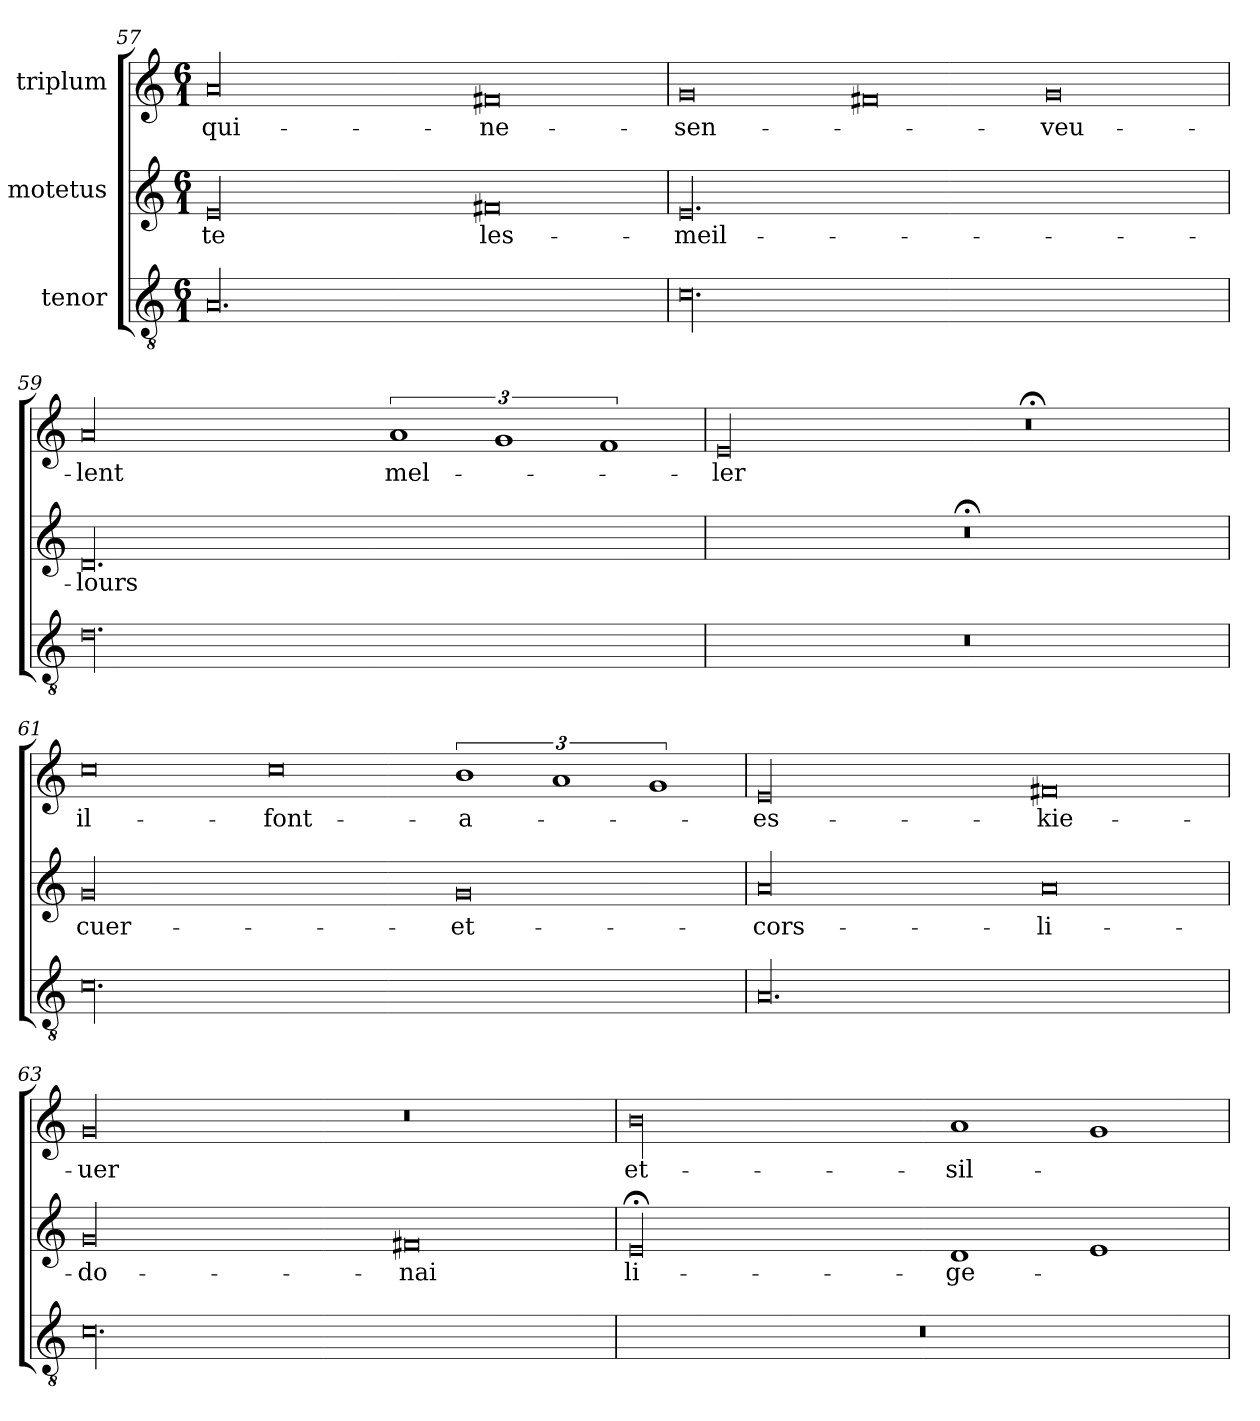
**kern	**kern	**text	**kern	**text
*part3	*part2	*part2	*part1	*part1
*staff3	*staff2	*staff2	*staff1	*staff1
*I"tenor	*I"motetus	*	*I"triplum	*
*clefGv2	*clefG2	*	*clefG2	*
*k[]	*k[]	*	*k[]	*
*C:	*C:	*	*C:	*
*M6/1	*M6/1	*	*M6/1	*
=57	=57	=57	=57	=57
00.A/	00e/	-te	00a/	qui-
.	0f#X/	les-	0f#X/	ne-
=58	=58	=58	=58	=58
00.c\	00.e/	meil-	0g/	sen-
.	.	.	0f#X/	.
.	.	.	0g/	veu-
=59	=59	=59	=59	=59
00.d\	00.d/	-lours	00a/	-lent
.	.	.	3%2a/	mel-
.	.	.	3%2g/	.
.	.	.	3%2f/	.
=60	=60	=60	=60	=60
00.r	00.r;<	.	00e/	-ler
.	.	.	0r;<	.
=61	=61	=61	=61	=61
00.c\	00g/	cuer-	0cc\	il-
.	.	.	0cc\	font-
.	0g/	et-	3%2b\	a-
.	.	.	3%2a/	.
.	.	.	3%2g/	.
=62	=62	=62	=62	=62
00.A/	00a/	cors-	00e/	es-
.	0a/	li-	0f#X/	-kie-
=63	=63	=63	=63	=63
00.c\	00g/	do-	00g/	-uer
.	0f#X/	-nai	0r	.
=64	=64	=64	=64	=64
00.r	00e;</	li-	00b\	et-
.	1d/	-ge-	1a/	sil-
.	1e/	.	1g/	.
=	=	=	=	=
*-	*-	*-	*-	*-
